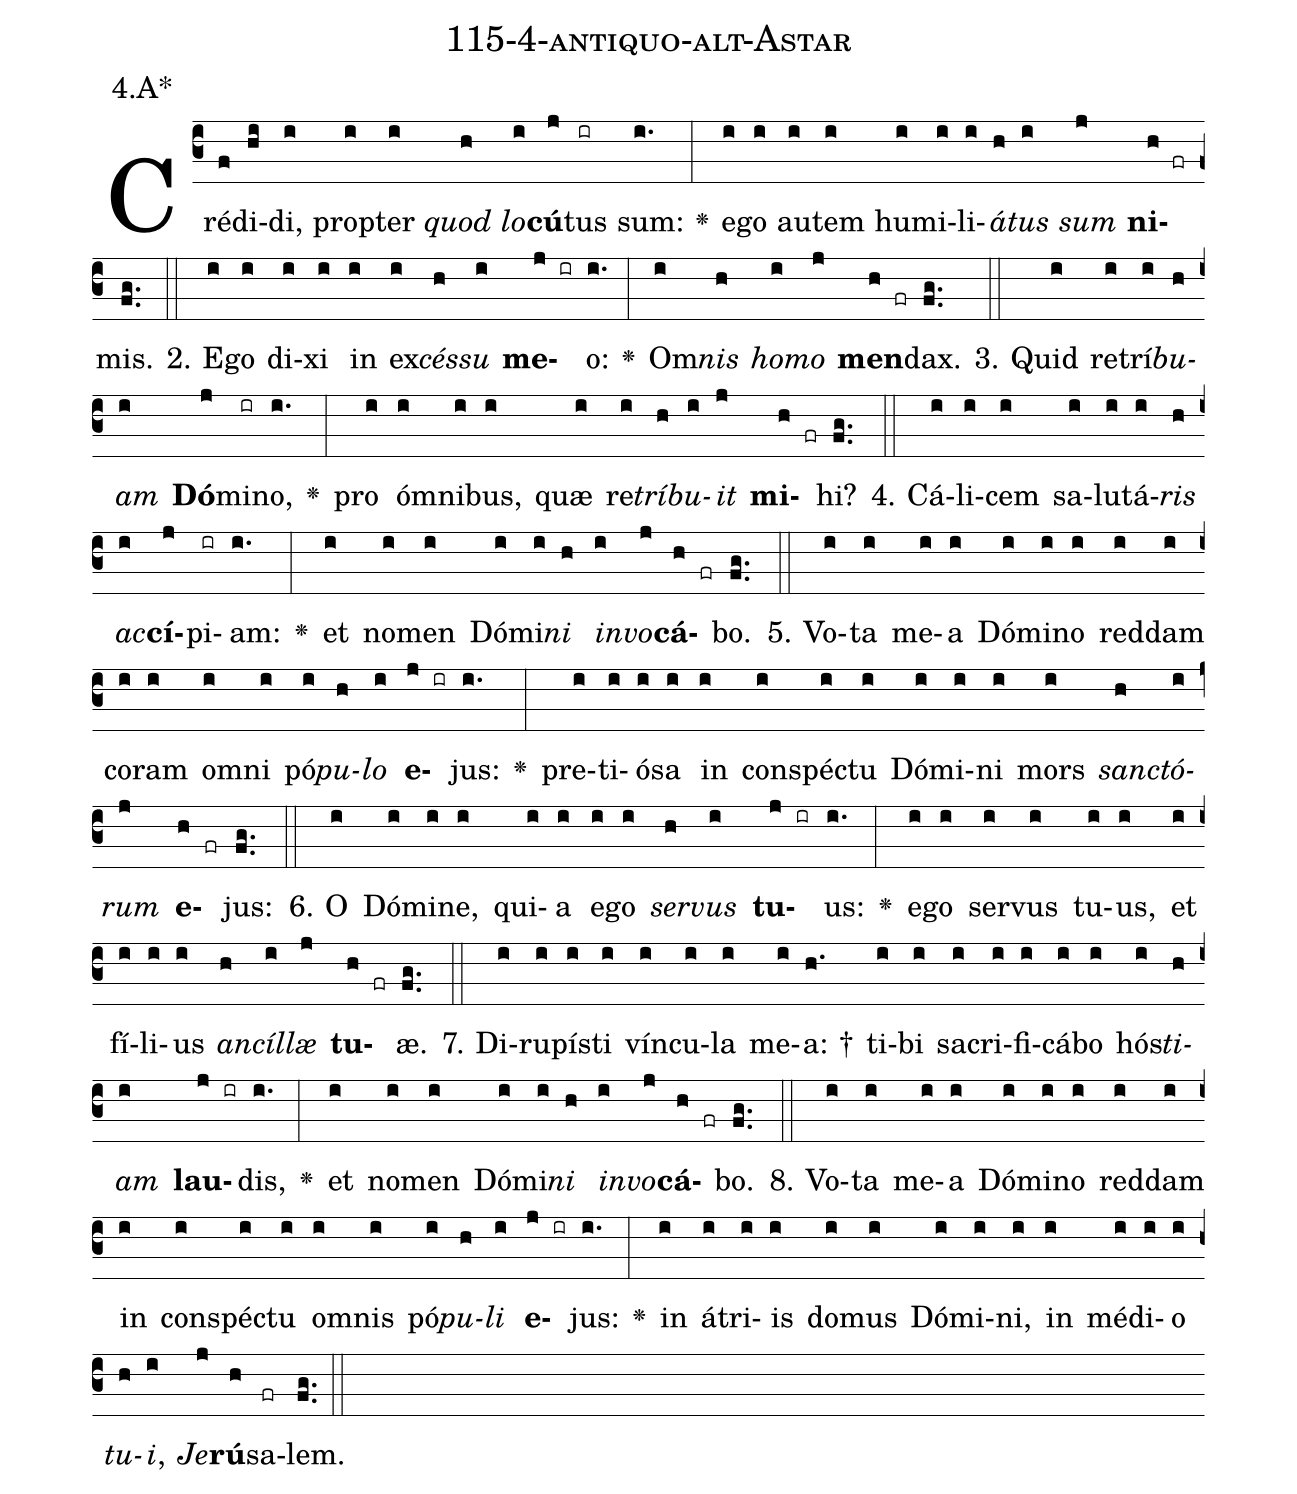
name: 115-4-antiquo-alt-Astar;
annotation: 4.A*;
%%
(c3)Cré(f)di(hi)di,(i) prop(i)ter(i) <i>quod</i>(h) <i>lo</i>(i)<b>cú</b>(j)tus(ir) sum:(i.) <v>\greheightstar</v>(:) e(i)go(i) au(i)tem(i) hu(i)mi(i)li(i)<i>á</i>(h)<i>tus</i>(i) <i>sum</i>(j) <b>ni</b>(h fr)mis.(fg..) (::)
2. E(i)go(i) di(i)xi(i) in(i) ex(i)<i>cés</i>(h)<i>su</i>(i) <b>me</b>(j ir)o:(i.) <v>\greheightstar</v>(:) Om(i)<i>nis</i>(h) <i>ho</i>(i)<i>mo</i>(j) <b>men</b>(h fr)dax.(fg..) (::)
3. Quid(i) re(i)trí(i)<i>bu</i>(h)<i>am</i>(i) <b>Dó</b>(j)mi(ir)no,(i.) <v>\greheightstar</v>(:) pro(i) óm(i)ni(i)bus,(i) quæ(i) re(i)<i>trí</i>(h)<i>bu</i>(i)<i>it</i>(j) <b>mi</b>(h fr)hi?(fg..) (::)
4. Cá(i)li(i)cem(i) sa(i)lu(i)tá(i)<i>ris</i>(h) <i>ac</i>(i)<b>cí</b>(j)pi(ir)am:(i.) <v>\greheightstar</v>(:) et(i) no(i)men(i) Dó(i)mi(i)<i>ni</i>(h) <i>in</i>(i)<i>vo</i>(j)<b>cá</b>(h fr)bo.(fg..) (::)
5. Vo(i)ta(i) me(i)a(i) Dó(i)mi(i)no(i) red(i)dam(i) co(i)ram(i) om(i)ni(i) pó(i)<i>pu</i>(h)<i>lo</i>(i) <b>e</b>(j ir)jus:(i.) <v>\greheightstar</v>(:) pre(i)ti(i)ó(i)sa(i) in(i) con(i)spéc(i)tu(i) Dó(i)mi(i)ni(i) mors(i) <i>sanc</i>(h)<i>tó</i>(i)<i>rum</i>(j) <b>e</b>(h fr)jus:(fg..) (::)
6. O(i) Dó(i)mi(i)ne,(i) qui(i)a(i) e(i)go(i) <i>ser</i>(h)<i>vus</i>(i) <b>tu</b>(j ir)us:(i.) <v>\greheightstar</v>(:) e(i)go(i) ser(i)vus(i) tu(i)us,(i) et(i) fí(i)li(i)us(i) <i>an</i>(h)<i>cíl</i>(i)<i>læ</i>(j) <b>tu</b>(h fr)æ.(fg..) (::)
7. Di(i)ru(i)pís(i)ti(i) vín(i)cu(i)la(i) me(i)a: †(h.) ti(i)bi(i) sa(i)cri(i)fi(i)cá(i)bo(i) hós(i)<i>ti</i>(h)<i>am</i>(i) <b>lau</b>(j ir)dis,(i.) <v>\greheightstar</v>(:) et(i) no(i)men(i) Dó(i)mi(i)<i>ni</i>(h) <i>in</i>(i)<i>vo</i>(j)<b>cá</b>(h fr)bo.(fg..) (::)
8. Vo(i)ta(i) me(i)a(i) Dó(i)mi(i)no(i) red(i)dam(i) in(i) con(i)spéc(i)tu(i) om(i)nis(i) pó(i)<i>pu</i>(h)<i>li</i>(i) <b>e</b>(j ir)jus:(i.) <v>\greheightstar</v>(:) in(i) á(i)tri(i)is(i) do(i)mus(i) Dó(i)mi(i)ni,(i) in(i) mé(i)di(i)o(i) <i>tu</i>(h)<i>i</i>,(i) <i>Je</i>(j)<b>rú</b>(h)sa(fr)lem.(fg..) (::)
